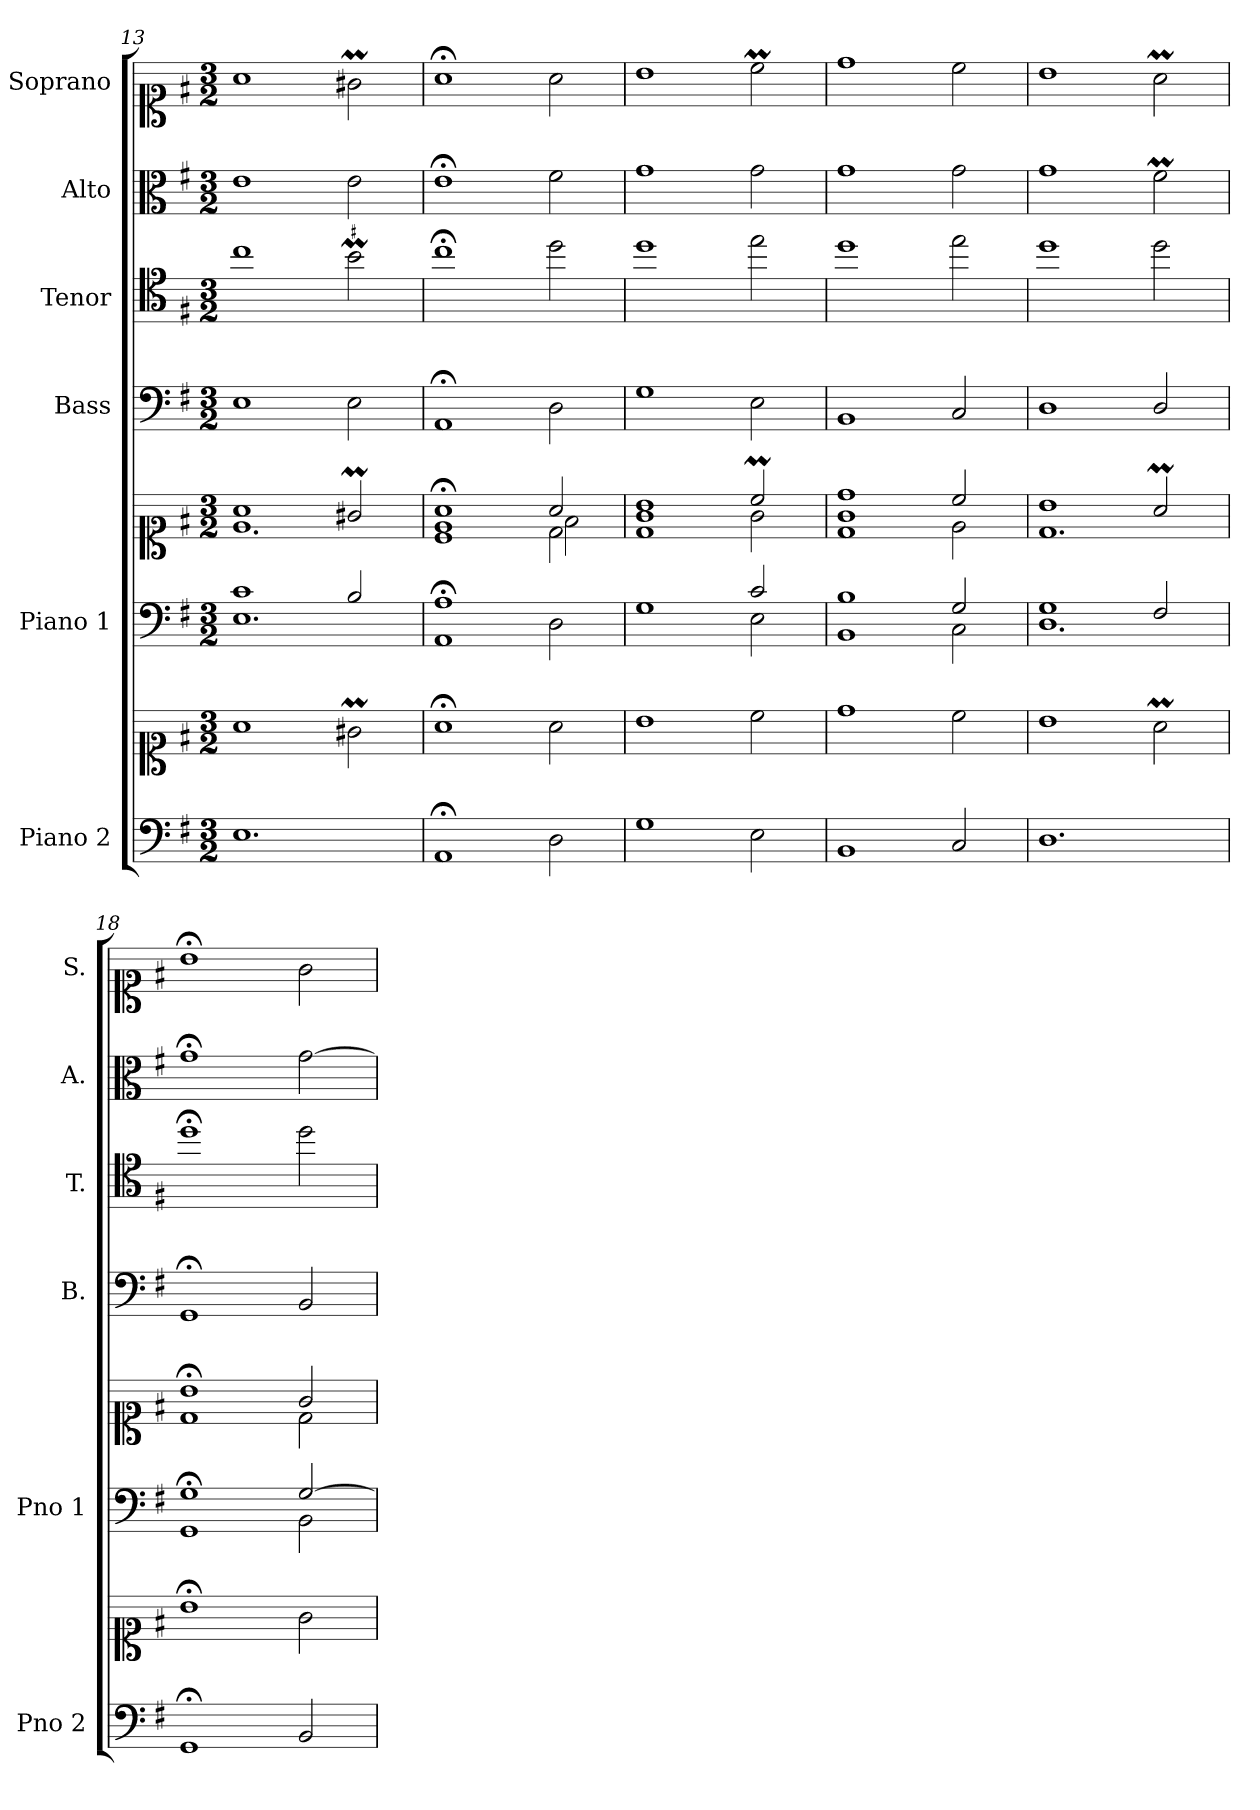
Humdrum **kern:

**kern	**kern	**kern	**kern	**kern	**kern	**kern	**kern
*part6	*part6	*part5	*part5	*part4	*part3	*part2	*part1
*staff8	*staff7	*staff6	*staff5	*staff4	*staff3	*staff2	*staff1
*I"Piano 2	*	*I"Piano 1	*	*I"Bass	*I"Tenor	*I"Alto	*I"Soprano
*I'Pno 2	*	*I'Pno 1	*	*I'B.	*I'T.	*I'A.	*I'S.
*clefF4	*clefC1	*clefF4	*clefC1	*clefF4	*clefC4	*clefC3	*clefC1
*	*	*	*	*	*ITrd7c12	*	*
*k[f#]	*k[f#]	*k[f#]	*k[f#]	*k[f#]	*k[f#]	*k[f#]	*k[f#]
*G:	*G:	*G:	*G:	*G:	*G:	*G:	*G:
*M3/2	*M3/2	*M3/2	*M3/2	*M3/2	*M3/2	*M3/2	*M3/2
=13	=13	=13	=13	=13	=13	=13	=13
*	*	*^	*^	*	*	*	*
1.E\	1a\	1c/	1.E\	1a/	1.e\	1E\	1c\	1e\	1a\
.	2g#Xm\	2B/	.	2g#Xm/	.	2E\	2BM\	2e\	2g#Xm\
=14	=14	=14	=14	=14	=14	=14	=14	=14	=14
*	*	*	*	*^	*^	*	*	*	*
1AA;/	1a;<\	1A;/	1AA\	1a;</	1ryy	1e\	1c/	1AA;</	1c;<\	1e;<\	1a;<\
2D\	2a\	2ryy	2D\	2a/	2d\	2f#\	2ryy	2D\	2d\	2f#\	2a\
*	*	*	*	*	*	*v	*v	*	*	*	*
=15	=15	=15	=15	=15	=15	=15	=15	=15	=15	=15
1G\	1b\	1ryy	1G\	1b/	1d\	1g\	1G\	1d\	1g\	1b\
2E\	2cc\	2c/	2E\	2ccM/	2ryy	2g\	2E\	2e\	2g\	2ccM\
=16	=16	=16	=16	=16	=16	=16	=16	=16	=16	=16
1BB/	1dd\	1B/	1BB\	1dd/	1g\	1d/	1BB/	1d\	1g\	1dd\
2C/	2cc\	2G/	2C\	2cc/	2e\	2ryy	2C/	2e\	2g\	2cc\
*	*	*	*	*	*v	*v	*	*	*	*
=17	=17	=17	=17	=17	=17	=17	=17	=17	=17
1.D/	1b\	1G/	1.D\	1b/	1.d\	1D/	1d\	1g\	1b\
.	2aM\	2F#/	.	2aM/	.	2D/	2d\	2f#m\	2aM\
=18	=18	=18	=18	=18	=18	=18	=18	=18	=18
1GG;/	1b;<\	1G;/	1GG\	1b;</	1d\	1GG;</	1d;<\	1g;<\	1b;<\
2BB/	2g\	[>2G/	2BB\	2g/	2d\	2BB/	2d\	[>2g\	2g\
*	*	*v	*v	*	*	*	*	*	*
*	*	*	*v	*v	*	*	*	*
=	=	=	=	=	=	=	=
*-	*-	*-	*-	*-	*-	*-	*-
